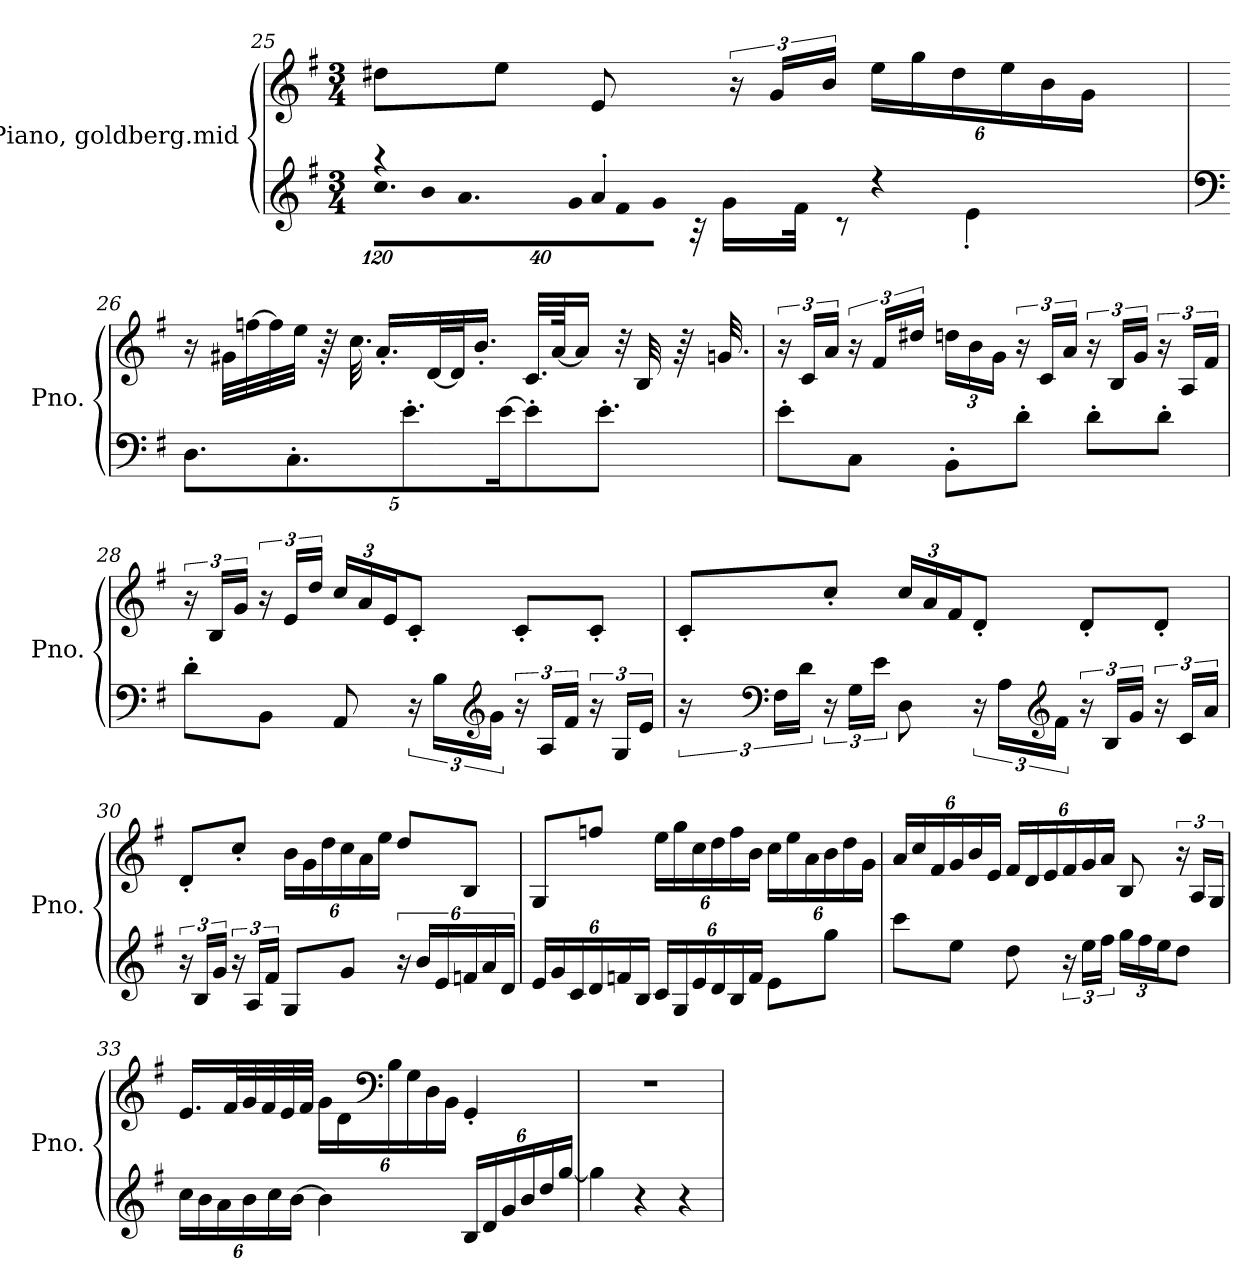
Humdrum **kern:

**kern	**kern
*part2	*part1
*staff2	*staff1
*I"Piano, goldberg.mid	*I"Piano, goldberg.mid
*I'Pno.	*I'Pno.
*clefG2	*clefG2
*k[f#]	*k[f#]
*M3/4	*M3/4
=25	=25
*^	*
*	*Xbrackettup	*
!	!LO:N:vis=32.	!
4r	1920%103cc\LLL	8dd#X\L
!	!LO:N:vis=32	!
.	640%23b\	.
!	!LO:N:vis=32.	!
.	1920%103a\	.
.	.	8ee\J
!	!LO:N:vis=32	!
.	640%23g\	.
!	!LO:N:vis=32	!
.	640%23f#\	.
!	!LO:N:vis=32	!
.	640%23g\JJJ	.
4a'/	.	8e/
.	32r	.
.	16g\LL	.
.	32f#\JJk	.
.	.	24r
.	8r	.
.	.	24g/LL
.	.	24b/JJ
*	*	*Xbrackettup
4r	.	24ee\LL
.	4e'\	.
.	.	24gg\
.	.	24dd#\
.	.	24ee\
.	.	24b\
.	.	24g\JJ
960ryy	.	960ryy
*v	*v	*
!!LO:LB:g=z
=26	=26
*clefF4	*
10.D\L	16r
.	32g#X\LLL
.	[32ffn\
.	32ff\]
10.C'\	.
.	32ee\JJJ
.	64r
.	32.cc\
.	16.a'/LL
10.e'\	.
.	[32d/L
.	32d/J]
.	16.b'/JJ
[20e\	.
10e'\]	32.c/LLL
.	[64a/JK
.	16a/JJ]
10.e'\J	.
.	32r
.	32B/
.	64r
.	32.gn/
=27	=27
*	*brackettup
8e'\L	24r
.	24c/LL
.	24a/JJ
8C\J	24r
.	24f#/LL
.	24dd#X/JJ
*	*Xbrackettup
8BB'\L	24ddn\LL
.	24b\
.	24g\JJ
*	*brackettup
8d'\J	24r
.	24c/LL
.	24a/JJ
8d'\L	24r
.	24B/LL
.	24g/JJ
8d'\J	24r
.	24A/LL
.	24f#/JJ
!!LO:LB:g=z
=28	=28
8d'\L	24r
.	24B/LL
.	24g/JJ
8BB\J	24r
.	24e/LL
.	24dd/JJ
*	*Xbrackettup
8AA/	24cc/LL
.	24a/
.	24e/J
*brackettup	*
24r	8c'/J
24B\LL	.
*clefG2	*
24g\JJ	.
24r	8c'/L
24A/LL	.
24f#/JJ	.
24r	8c'/J
24G/LL	.
24e/JJ	.
=29	=29
24r	8c'/L
*clefF4	*
24F#\LL	.
24d\JJ	.
24r	8cc'/J
24G\LL	.
24e\JJ	.
8D\	24cc/LL
.	24a/
.	24f#/J
24r	8d'/J
24A\LL	.
*clefG2	*
24f#\JJ	.
24r	8d'/L
24B/LL	.
24g/JJ	.
24r	8d'/J
24c/LL	.
24a/JJ	.
!!LO:LB:g=z
=30	=30
24r	8d'/L
24B/LL	.
24g/JJ	.
24r	8cc'/J
24A/LL	.
24f#/JJ	.
8G/L	24b\LL
.	24g\
.	24dd\
8g/J	24cc\
.	24a\
.	24ee\JJ
24r	8dd/L
24b/LL	.
24e/	.
*Xbrackettup	*
24fn/	8B/J
24a/	.
24d/JJ	.
=31	=31
24e/LL	8G/L
24g/	.
24c/	.
24d/	8ffn/J
24fn/	.
24B/JJ	.
24c/LL	24ee\LL
24G/	24gg\
24e/	24cc\
24d/	24dd\
24B/	24ff\
24f/JJ	24b\JJ
8e\L	24cc\LL
.	24ee\
.	24a\
8gg\J	24b\
.	24dd\
.	24g\JJ
!!LO:LB:g=z
=32	=32
8ccc\L	24a/LL
.	24cc/
.	24f#/
8ee\J	24g/
.	24b/
.	24e/JJ
8dd\	24f#/LL
.	24d/
.	24e/
*brackettup	*
24r	24f#/
24ee\LL	24g/
24ff#\JJ	24a/JJ
*Xbrackettup	*
24gg\LL	8B/
24ff#\	.
24ee\J	.
*	*brackettup
8dd\J	24r
.	24A/LL
.	24G/JJ
=33	=33
24cc\LL	16.e/LL
24b\	.
24a\	.
.	32f#/L
24b\	32g/
.	32f#/
24cc\	.
.	32e/
[24b\JJ	.
.	32f#/JJJ
*	*Xbrackettup
4b\]	24g\LL
.	24d\
*	*clefF4
.	24B\
.	24G\
.	24D\
.	24BB\JJ
24B/LL	4GG'/
24d/	.
24g/	.
24b/	.
24dd/	.
[24gg/JJ	.
=34	=34
4gg\]	2.r
4r	.
4r	.
=	=
*-	*-
